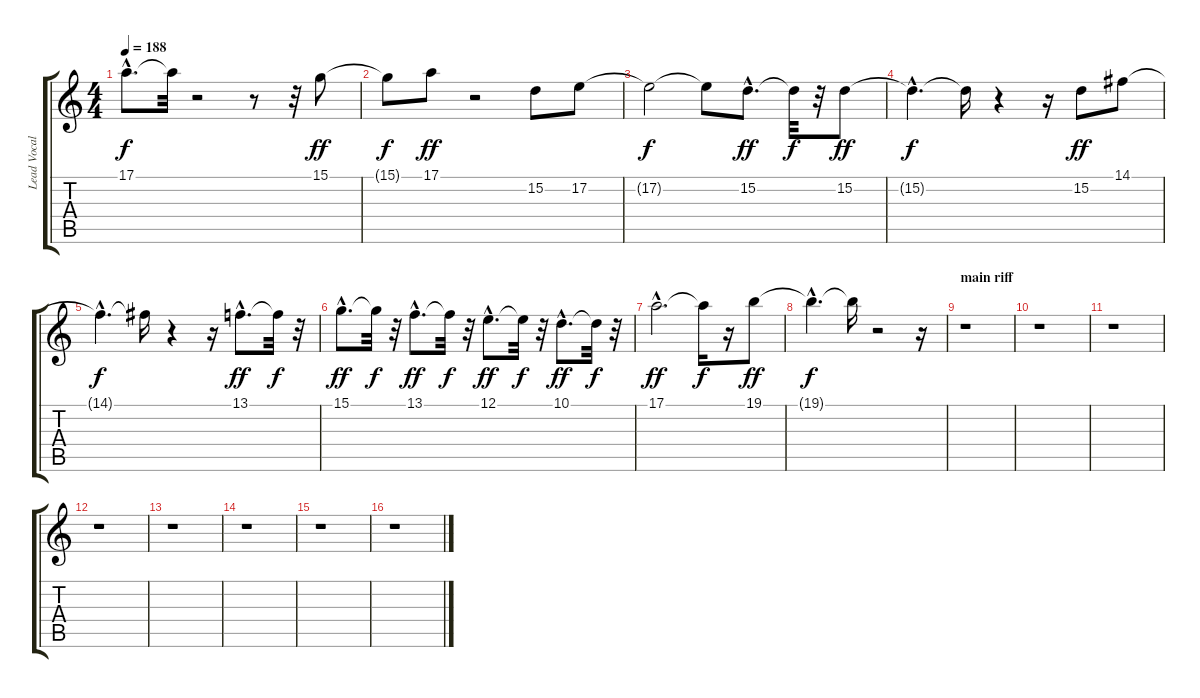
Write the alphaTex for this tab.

\track ("Lead Vocals (Bruce)" "Lead Vocal") {instrument choiraahs}
\staff {score tabs}
\tuning (E4 B3 G3 D3 A2 E2) {hide}
\ts (4 4)
\tempo 188
\clef g2
\ks c
17.1{hac t}.8{d dy f} 17.1{t}.32 r.2 r.8 r.32 15.1.8{dy ff} |
15.1{t}.8{dy f} 17.1.8{dy ff} r.2 15.2.8 17.2.8 |
17.2{t}.2{dy f} 17.2{t}.8 15.2{hac}.8{d dy ff} 15.2{t}.32{dy f} r.32 15.2.8{dy ff} |
15.2{hac t}.4{d dy f} 15.2{t}.16 r.4 r.16 15.2.8{dy ff} 14.1.8 |
14.1{hac t}.4{d dy f} 14.1{t}.16 r.4 r.16 13.1{hac}.8{d dy ff} 13.1{t}.32{dy f} r.32 |
15.1{hac}.8{d dy ff} 15.1{t}.32{dy f} r.32 13.1{hac}.8{d dy ff} 13.1{t}.32{dy f} r.32 12.1{hac}.8{d dy ff} 12.1{t}.32{dy f} r.32 10.1{hac}.8{d dy ff} 10.1{t}.32{dy f} r.32 |
17.1{hac}.2{d dy ff} 17.1{t}.16{dy f} r.16 19.1.8{dy ff} |
19.1{hac t}.4{d dy f} 19.1{t}.16 r.2 r.16 |
\section ("" "main riff")
r.1 |
r.1 |
r.1 |
r.1 |
r.1 |
r.1 |
r.1 |
r.1
